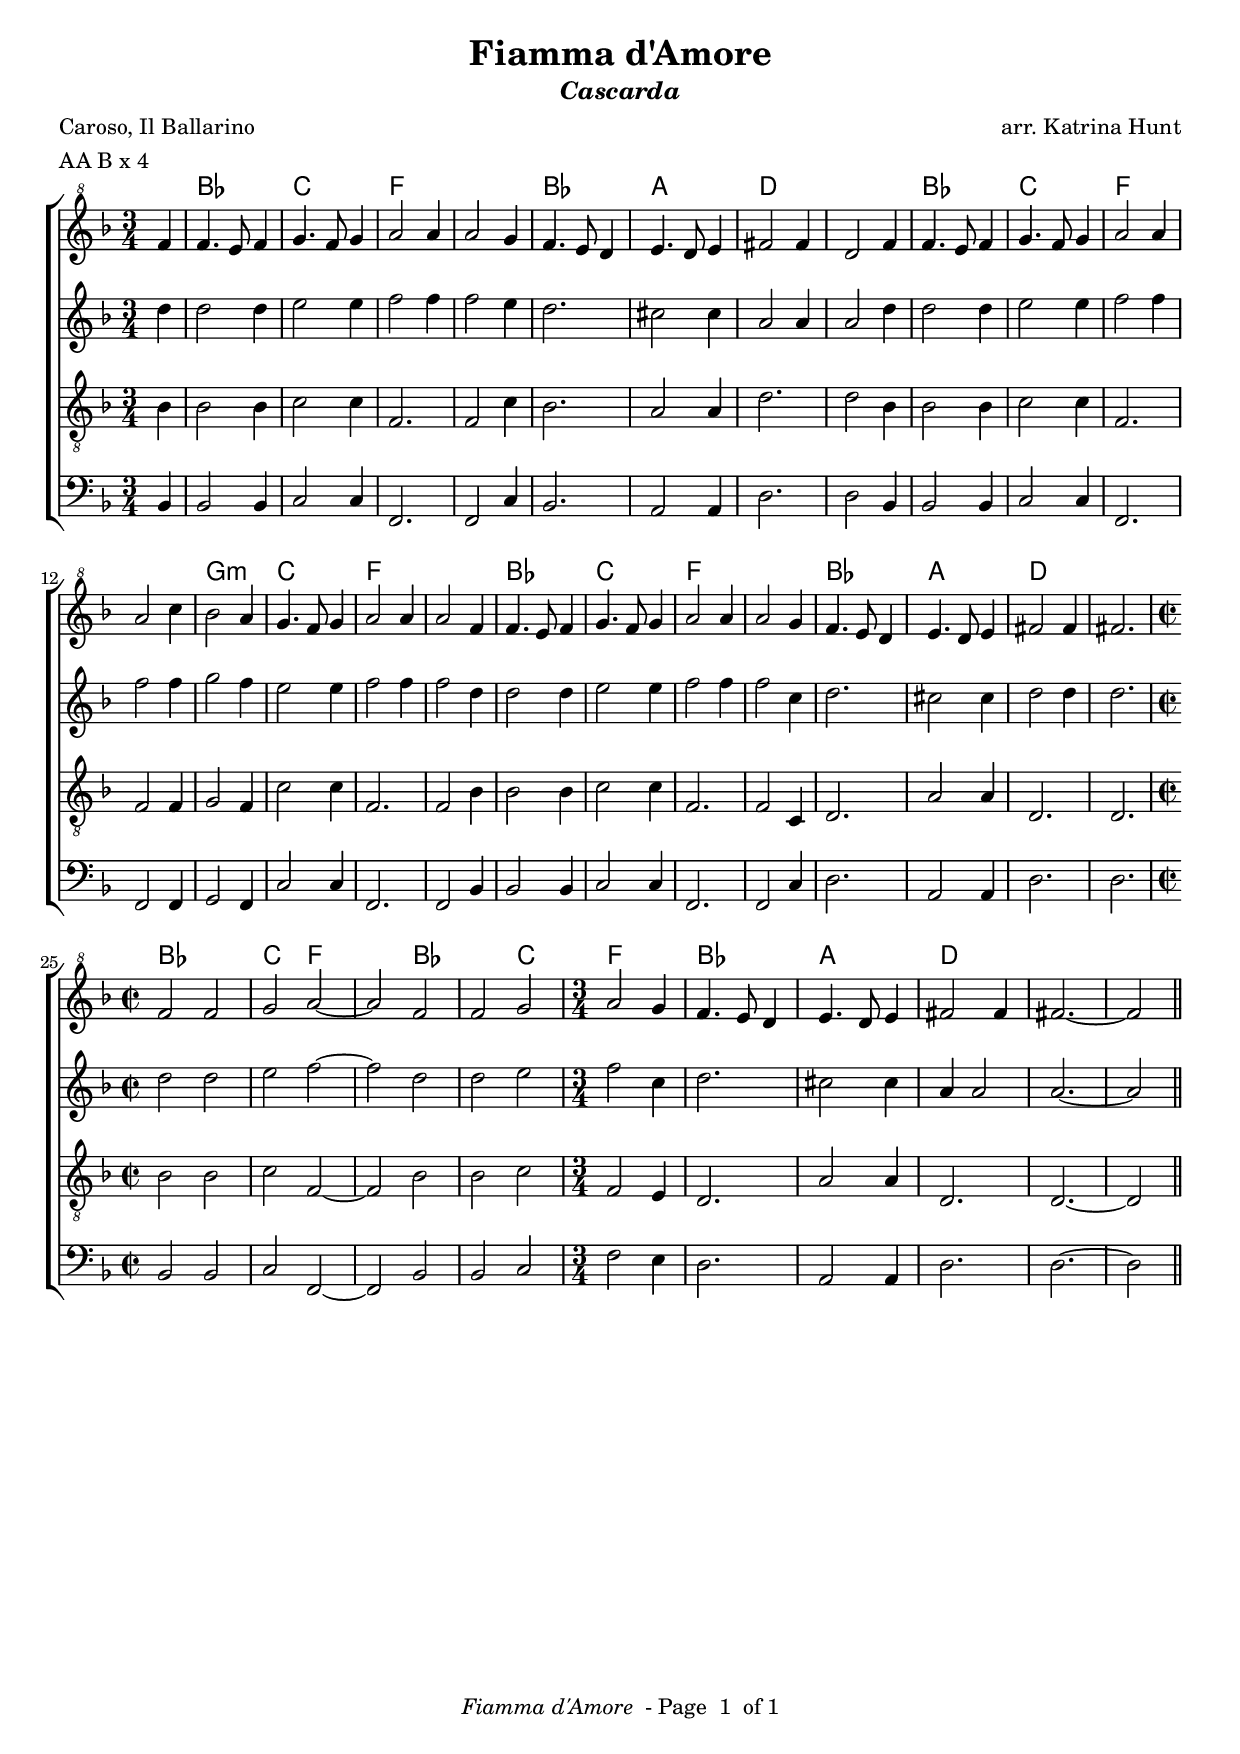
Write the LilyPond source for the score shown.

\paper {
  oddFooterMarkup = \markup {
    \fill-line { \line {
      \italic \fromproperty #'header:title
      " - Page "
      \fromproperty #'page:page-number-string
      " of 1"
    } }
  }
  evenFooterMarkup = \oddFooterMarkup
}

\include "english.ly"
#(set-global-staff-size 19)

\header{
  title = "Fiamma d'Amore"
  subtitle = \markup \italic "Cascarda"
  meter = "AA B x 4"
  poet = "Caroso, Il Ballarino"
  composer = "arr. Katrina Hunt"
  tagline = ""
}

global= {
  \key d \minor
  \time 3/4
}

cantusMusic =    \relative c'' {  
\bar "|:" \partial 4 f4 | f4. e8 f4 | g4. f8 g4 | a2 a4 | a2 g4 | f4. e8 d4 | e4. d8 e4 | fs2 fs4 | d2 \bar ":|" 
f4 | f4. e8 f4 | g4. f8 g4 | a2 a4 a2 c4 | bf2 a4 g4. f8 g4 | a2 a4 a2 f4 |
f4. e8 f4 g4. f8 g4 | a2 a4 a2 g4 | f4. e8 d4 | e4. d8 e4 | fs2 fs4 fs2.
% chorus
\break \time 2/2 f2 f2 g2 a2~a2 f2 f2 g2 | \time 3/4 a2 g4 | f4. e8 d4 | e4. d8 e4 | fs2 fs4 | fs2. ~ fs2 \bar "||"
}

altusMusic = 
\relative c'' {
\partial 4 d4 | d2 d4 | e2 e4| f2 f4 | f2 e4 | d2. | cs2 cs4 | a2 a4 | a2 
d4 | d2 d4 e2 e4 | f2 f4 f2 f4 | g2 f4 e2 e4 | f2 f4 f2 d4 | 
d2 d4 e2 e4 | f2 f4 f2 c4 | d2. cs2 cs4 | d2 d4 d2.

d2 d2 e2 f2~f2 d2 d2 e2 | f2 c4 d2. | cs2 cs4 a4 a2 | a2.~a2
}

tenorMusic = 
\relative c' {
\partial 4 bf4 | bf2 bf4 | c2 c4 | f,2. f2 c'4 | bf2. a2 a4 | d2. d2
bf4 | bf2 bf4 c2 c4 | f,2. f2 f4 | g2 f4 | c'2 c4 | f,2. f2 bf4 | 
bf2 bf4 c2 c4 | f,2. f2 c4 | d2. a'2 a4 | d,2. d

bf'2 bf c f,2~f2 bf bf c | f,2 e4 d2. | a'2 a4 d,2. | d2.~d2

}

bassMusic  = 
\relative c {
\partial 4 bf4 | bf2 bf4 | c2 c4 | f,2. f2 c'4 | bf2. a2 a4 | d2. d2
bf4 | bf2 bf4 c2 c4 | f,2. f2 f4 | g2 f4 | c'2 c4 | f,2. f2 bf4 | 
bf2 bf4 c2 c4 | f,2. f2 c'4 | d2. a2 a4 | d2. d

bf2 bf c f,2~f2 bf bf c | f2 e4 d2. | a2 a4 d2. | d2.~d2

}


chordLine = \chordmode {
s4 bf2. c2. f1. bf2. a2. d1. 
bf2. c2. f1. g2.:m c2. f1.
bf2. c2. f1. bf2. a2. d1.
bf1 c2 f1 bf1 c2 f2. bf2. a2. d1.
}


\score {
  <<
    \context ChoirStaff <<

    \context ChordNames = chordcontext << \global \chordLine >>

      \context Voice = cantus {
	<< \global \clef "G^8" 	 \cantusMusic >> 
      }
      \context Voice = altus { 
	<< \global \altusMusic >> 
      }

      \context Voice = tenor { 
	<< \global \clef "G_8"  \tenorMusic >> 
      }

      \context Voice = bass { 
	<< \global \clef "F"  \bassMusic >> 
      }


    >>

  >>

  \layout {
    between-system-space = 50\mm
    ragged-bottom = ##t
    indent = 0\mm
  }

  \midi {
    \context {
      \Score
      tempoWholesPerMinute = #(ly:make-moment 140 2)
      }
    }

}

\version "2.12.0"  % necessary for upgrading to future LilyPond versions.

